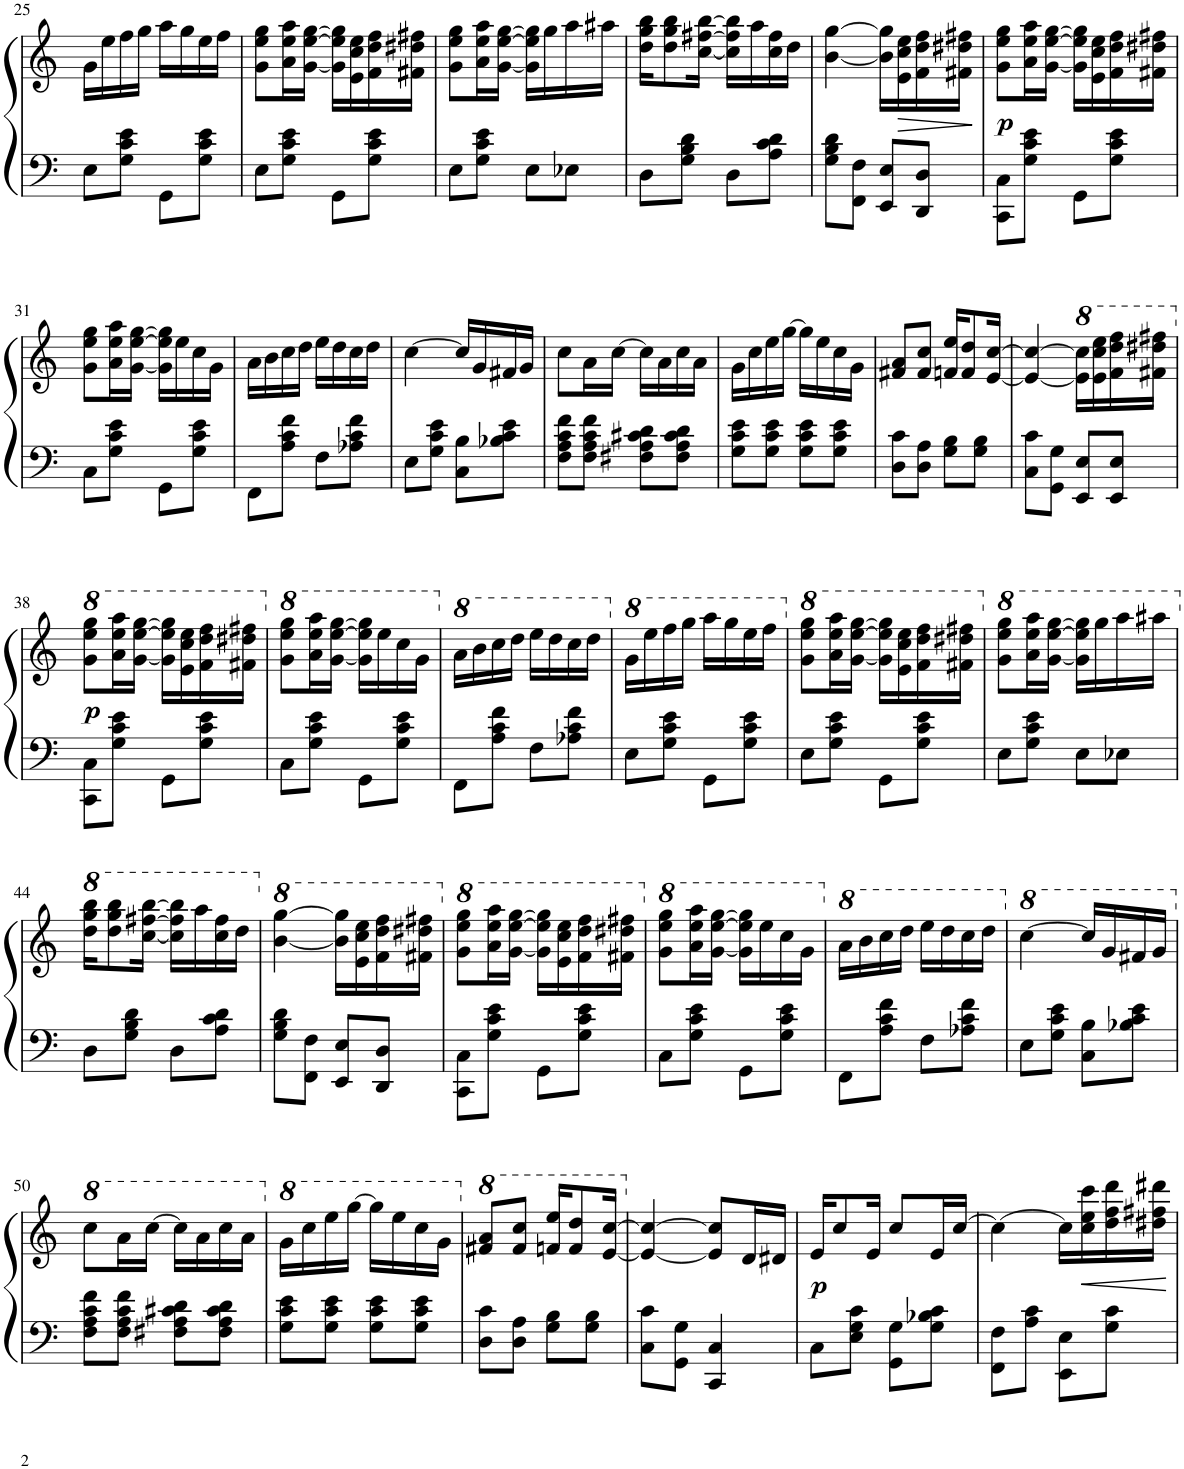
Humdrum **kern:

**kern	**kern	**dynam
*part1	*part1	*part1
*staff2	*staff1	*staff1/2
*I"Piano	*	*
*I'Pno.	*	*
!!LO:PB:g=z
*clefF4	*clefG2	*
*k[]	*k[]	*
*M2/4	*M2/4	*
=25	=25	=25
8E\L	16g\LL	.
.	16ee\	.
8G\ 8c\ 8e\J	16ff\	.
.	16gg\JJ	.
8GG\L	16aa\LL	.
.	16gg\	.
8G\ 8c\ 8e\J	16ee\	.
.	16ff\JJ	.
=26	=26	=26
8E\L	8g\ 8ee\ 8gg\L	.
8G\ 8c\ 8e\J	16a\ 16ee\ 16aa\L	.
.	[16g\ [16ee\ [16gg\JJ	.
8GG\L	16g\] 16ee\] 16gg\]LL	.
.	16e\ 16cc\ 16ee\	.
8G\ 8c\ 8e\J	16f\ 16dd\ 16ff\	.
.	16f#X\ 16dd#X\ 16ff#X\JJ	.
=27	=27	=27
8E\L	8g\ 8ee\ 8gg\L	.
8G\ 8c\ 8e\J	16a\ 16ee\ 16aa\L	.
.	[16g\ [16ee\ [16gg\JJ	.
8E\L	16g\] 16ee\] 16gg\]LL	.
.	16gg\	.
8E-X\J	16aa\	.
.	16aa#X\JJ	.
=28	=28	=28
8D\L	16dd\ 16gg\ 16bb\KL	.
.	8dd\ 8gg\ 8bb\	.
8G\ 8B\ 8d\J	.	.
.	[16cc\ [16ff#X\ [16bb\Jk	.
8D\L	16cc\] 16ff#\] 16bb\]LL	.
.	16aa\	.
8A\ 8c\ 8d\J	16cc\ 16ff#\	.
.	16dd\JJ	.
=29	=29	=29
8G\ 8B\ 8d\L	[4b\ [4gg\	.
8FF\ 8F\J	.	.
8EE/ 8E/L	16b\] 16gg\]LL	.
!	!	!LO:HP:b
.	16e\ 16cc\ 16ee\	>
8DD/ 8D/J	16f\ 16dd\ 16ff\	.
.	16f#X\ 16dd#X\ 16ff#X\JJ	.
.	.	]
=30	=30	=30
!	!	!LO:DY:b
8CC\ 8C\L	8g\ 8ee\ 8gg\L	p
8G\ 8c\ 8e\J	16a\ 16ee\ 16aa\L	.
.	[16g\ [16ee\ [16gg\JJ	.
8GG\L	16g\] 16ee\] 16gg\]LL	.
.	16e\ 16cc\ 16ee\	.
8G\ 8c\ 8e\J	16f\ 16dd\ 16ff\	.
.	16f#X\ 16dd#X\ 16ff#X\JJ	.
!!LO:LB:g=z
=31	=31	=31
8C\L	8g\ 8ee\ 8gg\L	.
8G\ 8c\ 8e\J	16a\ 16ee\ 16aa\L	.
.	[16g\ [16ee\ [16gg\JJ	.
8GG\L	16g\] 16ee\] 16gg\]LL	.
.	16ee\	.
8G\ 8c\ 8e\J	16cc\	.
.	16g\JJ	.
=32	=32	=32
8FF\L	16a\LL	.
.	16b\	.
8A\ 8c\ 8f\J	16cc\	.
.	16dd\JJ	.
8F\L	16ee\LL	.
.	16dd\	.
8A-X\ 8c\ 8f\J	16cc\	.
.	16dd\JJ	.
=33	=33	=33
8E\L	[4cc\	.
8G\ 8c\ 8e\J	.	.
8C\ 8B\L	16cc/LL]	.
.	16g/	.
8B-X\ 8c\ 8e\J	16f#X/	.
.	16g/JJ	.
=34	=34	=34
8F\ 8A\ 8c\ 8f\L	8cc\L	.
8F\ 8A\ 8c\ 8f\J	16a\L	.
.	[16cc\JJ	.
8F#X\ 8A\ 8c#X\ 8d\L	16cc\LL]	.
.	16a\	.
8F#\ 8A\ 8c#\ 8d\J	16cc\	.
.	16a\JJ	.
=35	=35	=35
8G\ 8c\ 8e\L	16g\LL	.
.	16cc\	.
8G\ 8c\ 8e\J	16ee\	.
.	[16gg\JJ	.
8G\ 8c\ 8e\L	16gg\LL]	.
.	16ee\	.
8G\ 8c\ 8e\J	16cc\	.
.	16g\JJ	.
=36	=36	=36
8D\ 8c\L	8f#X/ 8a/L	.
8D\ 8A\J	8f#/ 8cc/J	.
8G\ 8B\L	16fn/ 16ee/KL	.
.	8f/ 8dd/	.
8G\ 8B\J	.	.
.	[16e/ [16cc/Jk	.
=37	=37	=37
8C\ 8c\L	4e/_ 4cc/_	.
8GG\ 8G\J	.	.
*	*8va	*
8EE/ 8E/L	16ee\] 16ccc\]LL	.
.	16ee\ 16ccc\ 16eee\	.
8EE/ 8E/J	16ff\ 16ddd\ 16fff\	.
.	16ff#X\ 16ddd#X\ 16fff#X\JJ	.
!!LO:LB:g=z
=38	=38	=38
*	*X8va	*
*	*8va	*
!	!	!LO:DY:b
8CC\ 8C\L	8gg\ 8eee\ 8ggg\L	p
8G\ 8c\ 8e\J	16aa\ 16eee\ 16aaa\L	.
.	[16gg\ [16eee\ [16ggg\JJ	.
8GG\L	16gg\] 16eee\] 16ggg\]LL	.
.	16ee\ 16ccc\ 16eee\	.
8G\ 8c\ 8e\J	16ff\ 16ddd\ 16fff\	.
.	16ff#X\ 16ddd#X\ 16fff#X\JJ	.
=39	=39	=39
*	*X8va	*
*	*8va	*
8C\L	8gg\ 8eee\ 8ggg\L	.
8G\ 8c\ 8e\J	16aa\ 16eee\ 16aaa\L	.
.	[16gg\ [16eee\ [16ggg\JJ	.
8GG\L	16gg\] 16eee\] 16ggg\]LL	.
.	16eee\	.
8G\ 8c\ 8e\J	16ccc\	.
.	16gg\JJ	.
=40	=40	=40
*	*X8va	*
*	*8va	*
8FF\L	16aa\LL	.
.	16bb\	.
8A\ 8c\ 8f\J	16ccc\	.
.	16ddd\JJ	.
8F\L	16eee\LL	.
.	16ddd\	.
8A-X\ 8c\ 8f\J	16ccc\	.
.	16ddd\JJ	.
=41	=41	=41
*	*X8va	*
*	*8va	*
8E\L	16gg\LL	.
.	16eee\	.
8G\ 8c\ 8e\J	16fff\	.
.	16ggg\JJ	.
8GG\L	16aaa\LL	.
.	16ggg\	.
8G\ 8c\ 8e\J	16eee\	.
.	16fff\JJ	.
=42	=42	=42
*	*X8va	*
*	*8va	*
8E\L	8gg\ 8eee\ 8ggg\L	.
8G\ 8c\ 8e\J	16aa\ 16eee\ 16aaa\L	.
.	[16gg\ [16eee\ [16ggg\JJ	.
8GG\L	16gg\] 16eee\] 16ggg\]LL	.
.	16ee\ 16ccc\ 16eee\	.
8G\ 8c\ 8e\J	16ff\ 16ddd\ 16fff\	.
.	16ff#X\ 16ddd#X\ 16fff#X\JJ	.
=43	=43	=43
*	*X8va	*
*	*8va	*
8E\L	8gg\ 8eee\ 8ggg\L	.
8G\ 8c\ 8e\J	16aa\ 16eee\ 16aaa\L	.
.	[16gg\ [16eee\ [16ggg\JJ	.
8E\L	16gg\] 16eee\] 16ggg\]LL	.
.	16ggg\	.
8E-X\J	16aaa\	.
.	16aaa#X\JJ	.
!!LO:LB:g=z
=44	=44	=44
*	*X8va	*
*	*8va	*
8D\L	16ddd\ 16ggg\ 16bbb\KL	.
.	8ddd\ 8ggg\ 8bbb\	.
8G\ 8B\ 8d\J	.	.
.	[16ccc\ [16fff#X\ [16bbb\Jk	.
8D\L	16ccc\] 16fff#\] 16bbb\]LL	.
.	16aaa\	.
8A\ 8c\ 8d\J	16ccc\ 16fff#\	.
.	16ddd\JJ	.
=45	=45	=45
*	*X8va	*
*	*8va	*
8G\ 8B\ 8d\L	[4bb\ [4ggg\	.
8FF\ 8F\J	.	.
8EE/ 8E/L	16bb\] 16ggg\]LL	.
.	16ee\ 16ccc\ 16eee\	.
8DD/ 8D/J	16ff\ 16ddd\ 16fff\	.
.	16ff#X\ 16ddd#X\ 16fff#X\JJ	.
=46	=46	=46
*	*X8va	*
*	*8va	*
8CC\ 8C\L	8gg\ 8eee\ 8ggg\L	.
8G\ 8c\ 8e\J	16aa\ 16eee\ 16aaa\L	.
.	[16gg\ [16eee\ [16ggg\JJ	.
8GG\L	16gg\] 16eee\] 16ggg\]LL	.
.	16ee\ 16ccc\ 16eee\	.
8G\ 8c\ 8e\J	16ff\ 16ddd\ 16fff\	.
.	16ff#X\ 16ddd#X\ 16fff#X\JJ	.
=47	=47	=47
*	*X8va	*
*	*8va	*
8C\L	8gg\ 8eee\ 8ggg\L	.
8G\ 8c\ 8e\J	16aa\ 16eee\ 16aaa\L	.
.	[16gg\ [16eee\ [16ggg\JJ	.
8GG\L	16gg\] 16eee\] 16ggg\]LL	.
.	16eee\	.
8G\ 8c\ 8e\J	16ccc\	.
.	16gg\JJ	.
=48	=48	=48
*	*X8va	*
*	*8va	*
8FF\L	16aa\LL	.
.	16bb\	.
8A\ 8c\ 8f\J	16ccc\	.
.	16ddd\JJ	.
8F\L	16eee\LL	.
.	16ddd\	.
8A-X\ 8c\ 8f\J	16ccc\	.
.	16ddd\JJ	.
=49	=49	=49
*	*X8va	*
*	*8va	*
8E\L	[4ccc\	.
8G\ 8c\ 8e\J	.	.
8C\ 8B\L	16ccc/LL]	.
.	16gg/	.
8B-X\ 8c\ 8e\J	16ff#X/	.
.	16gg/JJ	.
!!LO:LB:g=z
=50	=50	=50
*	*X8va	*
*	*8va	*
8F\ 8A\ 8c\ 8f\L	8ccc\L	.
8F\ 8A\ 8c\ 8f\J	16aa\L	.
.	[16ccc\JJ	.
8F#X\ 8A\ 8c#X\ 8d\L	16ccc\LL]	.
.	16aa\	.
8F#\ 8A\ 8c#\ 8d\J	16ccc\	.
.	16aa\JJ	.
=51	=51	=51
*	*X8va	*
*	*8va	*
8G\ 8c\ 8e\L	16gg\LL	.
.	16ccc\	.
8G\ 8c\ 8e\J	16eee\	.
.	[16ggg\JJ	.
8G\ 8c\ 8e\L	16ggg\LL]	.
.	16eee\	.
8G\ 8c\ 8e\J	16ccc\	.
.	16gg\JJ	.
=52	=52	=52
*	*X8va	*
*	*8va	*
8D\ 8c\L	8ff#X/ 8aa/L	.
8D\ 8A\J	8ff#/ 8ccc/J	.
8G\ 8B\L	16ffn/ 16eee/KL	.
.	8ff/ 8ddd/	.
8G\ 8B\J	.	.
.	[16ee/ [16ccc/Jk	.
=53	=53	=53
*	*X8va	*
8C\ 8c\L	4e/_ 4cc/_	.
8GG\ 8G\J	.	.
4CC/ 4C/	8e/] 8cc/]L	.
.	16d/L	.
.	16d#X/JJ	.
=54	=54	=54
!	!	!LO:DY:b
8C\L	16e/KL	p
.	8cc/	.
8E\ 8G\ 8c\J	.	.
.	16e/Jk	.
8GG\ 8G\L	8cc/L	.
8G\ 8B-X\ 8c\J	16e/L	.
.	[16cc/JJ	.
=55	=55	=55
8FF\ 8F\L	4cc\_	.
8A\ 8c\J	.	.
8EE\ 8E\L	16cc\LL]	.
!	!	!LO:HP:b
.	16cc\ 16ee\ 16ccc\	<
8G\ 8c\J	16dd\ 16ff\ 16ddd\	.
.	16dd#X\ 16ff#X\ 16ddd#X\JJ	.
.	.	[
=	=	=
*-	*-	*-
